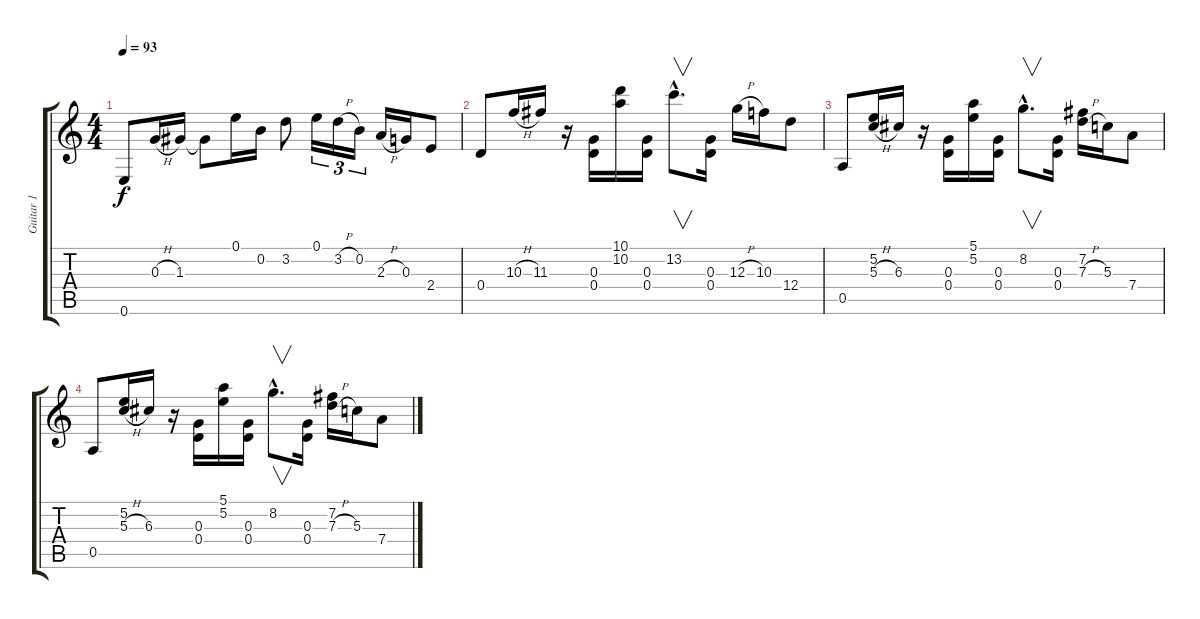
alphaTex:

\track ("Guitar 1" "Guitar 1") {instrument overdrivenguitar}
\staff {score tabs}
\tuning (E4 B3 G3 D3 A2 E2) {hide}
\ts (4 4)
\tempo 93
\clef g2
\ks c
0.6.8{dy f} 0.3{h}.16 1.3.16 1.3{t}.8 0.1.16 0.2.16 3.2.8 0.1.16{tu (3 2)} 3.2{h}.16{tu (3 2)} 0.2.16{tu (3 2)} 2.3{h}.16 0.3.16 2.4.8 |
0.4.8 10.3{h}.16 11.3.16 r.16 (0.3 0.4).16 (10.1 10.2).16 (0.3 0.4).16 13.2{hac}.8{v d} (0.3 0.4).16 12.3{h}.16 10.3.16 12.4.8 |
0.5.8 (5.2 5.3{h}).16 6.3.16 r.16 (0.3 0.4).16 (5.1 5.2).16 (0.3 0.4).16 8.2{hac}.8{v d} (0.3 0.4).16 (7.2 7.3{h}).16 5.3.16 7.4.8 |
0.5.8 (5.2 5.3{h}).16 6.3.16 r.16 (0.3 0.4).16 (5.1 5.2).16 (0.3 0.4).16 8.2{hac}.8{v d} (0.3 0.4).16 (7.2 7.3{h}).16 5.3.16 7.4.8
